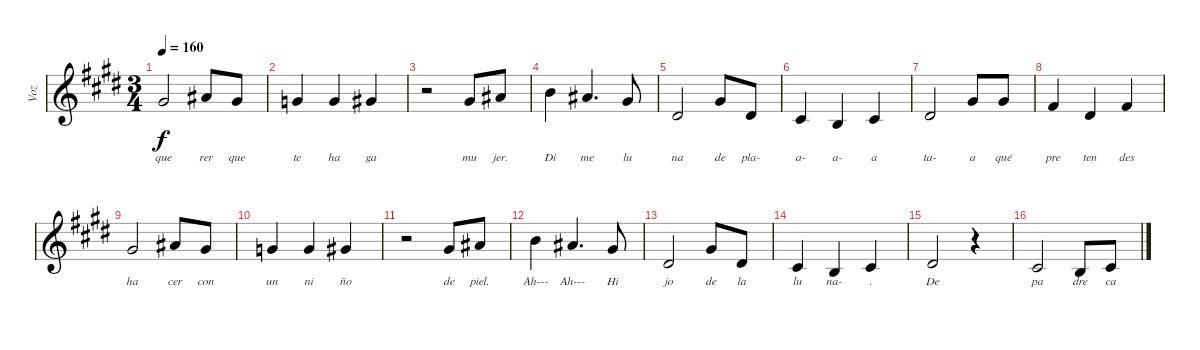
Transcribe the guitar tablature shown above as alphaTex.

\track ("Voz" "Voz") {instrument cello}
\staff {score}
\tuning (E4 B3 G3 D3 A2 E2) {hide}
\ts (3 4)
\tempo 160
\clef g2
\ks c#minor
4.1.2{lyrics (0 "que") lyrics (1 "") lyrics (2 "") lyrics (3 "") lyrics (4 "") dy f} 6.1.8{lyrics (0 "rer") lyrics (1 "") lyrics (2 "") lyrics (3 "") lyrics (4 "")} 4.1.8{lyrics (0 "que") lyrics (1 "") lyrics (2 "") lyrics (3 "") lyrics (4 "")} |
3.1.4{lyrics (0 "te") lyrics (1 "") lyrics (2 "") lyrics (3 "") lyrics (4 "")} 3.1.4{lyrics (0 "ha") lyrics (1 "") lyrics (2 "") lyrics (3 "") lyrics (4 "")} 4.1.4{lyrics (0 "ga") lyrics (1 "") lyrics (2 "") lyrics (3 "") lyrics (4 "")} |
r.2 4.1.8{lyrics (0 "mu") lyrics (1 "") lyrics (2 "") lyrics (3 "") lyrics (4 "")} 6.1.8{lyrics (0 "jer.") lyrics (1 "") lyrics (2 "") lyrics (3 "") lyrics (4 "")} |
7.1.4{lyrics (0 "Di") lyrics (1 "") lyrics (2 "") lyrics (3 "") lyrics (4 "")} 6.1.4{d lyrics (0 "me") lyrics (1 "") lyrics (2 "") lyrics (3 "") lyrics (4 "")} 4.1.8{lyrics (0 "lu") lyrics (1 "") lyrics (2 "") lyrics (3 "") lyrics (4 "")} |
4.2.2{lyrics (0 "na") lyrics (1 "") lyrics (2 "") lyrics (3 "") lyrics (4 "")} 4.1.8{lyrics (0 "de") lyrics (1 "") lyrics (2 "") lyrics (3 "") lyrics (4 "")} 4.2.8{lyrics (0 "pla-") lyrics (1 "") lyrics (2 "") lyrics (3 "") lyrics (4 "")} |
2.2.4{lyrics (0 "a-") lyrics (1 "") lyrics (2 "") lyrics (3 "") lyrics (4 "")} 4.3.4{lyrics (0 "a-") lyrics (1 "") lyrics (2 "") lyrics (3 "") lyrics (4 "")} 2.2.4{lyrics (0 "a") lyrics (1 "") lyrics (2 "") lyrics (3 "") lyrics (4 "")} |
4.2.2{lyrics (0 "ta-") lyrics (1 "") lyrics (2 "") lyrics (3 "") lyrics (4 "")} 4.1.8{lyrics (0 "a") lyrics (1 "") lyrics (2 "") lyrics (3 "") lyrics (4 "")} 4.1.8{lyrics (0 "qué") lyrics (1 "") lyrics (2 "") lyrics (3 "") lyrics (4 "")} |
7.2.4{lyrics (0 "pre") lyrics (1 "") lyrics (2 "") lyrics (3 "") lyrics (4 "")} 4.2.4{lyrics (0 "ten") lyrics (1 "") lyrics (2 "") lyrics (3 "") lyrics (4 "")} 7.2.4{lyrics (0 "des") lyrics (1 "") lyrics (2 "") lyrics (3 "") lyrics (4 "")} |
4.1.2{lyrics (0 "ha") lyrics (1 "") lyrics (2 "") lyrics (3 "") lyrics (4 "")} 6.1.8{lyrics (0 "cer") lyrics (1 "") lyrics (2 "") lyrics (3 "") lyrics (4 "")} 4.1.8{lyrics (0 "con") lyrics (1 "") lyrics (2 "") lyrics (3 "") lyrics (4 "")} |
3.1.4{lyrics (0 "un") lyrics (1 "") lyrics (2 "") lyrics (3 "") lyrics (4 "")} 3.1.4{lyrics (0 "ni") lyrics (1 "") lyrics (2 "") lyrics (3 "") lyrics (4 "")} 4.1.4{lyrics (0 "ño") lyrics (1 "") lyrics (2 "") lyrics (3 "") lyrics (4 "")} |
r.2 4.1.8{lyrics (0 "de") lyrics (1 "") lyrics (2 "") lyrics (3 "") lyrics (4 "")} 6.1.8{lyrics (0 "piel.") lyrics (1 "") lyrics (2 "") lyrics (3 "") lyrics (4 "")} |
7.1.4{lyrics (0 "Ah---") lyrics (1 "") lyrics (2 "") lyrics (3 "") lyrics (4 "")} 6.1.4{d lyrics (0 "Ah---") lyrics (1 "") lyrics (2 "") lyrics (3 "") lyrics (4 "")} 4.1.8{lyrics (0 "Hi") lyrics (1 "") lyrics (2 "") lyrics (3 "") lyrics (4 "")} |
4.2.2{lyrics (0 "jo") lyrics (1 "") lyrics (2 "") lyrics (3 "") lyrics (4 "")} 4.1.8{lyrics (0 "de") lyrics (1 "") lyrics (2 "") lyrics (3 "") lyrics (4 "")} 4.2.8{lyrics (0 "la") lyrics (1 "") lyrics (2 "") lyrics (3 "") lyrics (4 "")} |
6.3.4{lyrics (0 "lu") lyrics (1 "") lyrics (2 "") lyrics (3 "") lyrics (4 "")} 4.3.4{lyrics (0 "na-") lyrics (1 "") lyrics (2 "") lyrics (3 "") lyrics (4 "")} 6.3.4{lyrics (0 ".") lyrics (1 "") lyrics (2 "") lyrics (3 "") lyrics (4 "")} |
4.2.2{lyrics (0 "De") lyrics (1 "") lyrics (2 "") lyrics (3 "") lyrics (4 "")} r.4 |
6.3.2{lyrics (0 "pa") lyrics (1 "") lyrics (2 "") lyrics (3 "") lyrics (4 "")} 4.3.8{lyrics (0 "dre") lyrics (1 "") lyrics (2 "") lyrics (3 "") lyrics (4 "")} 6.3.8{lyrics (0 "ca") lyrics (1 "") lyrics (2 "") lyrics (3 "") lyrics (4 "")}
